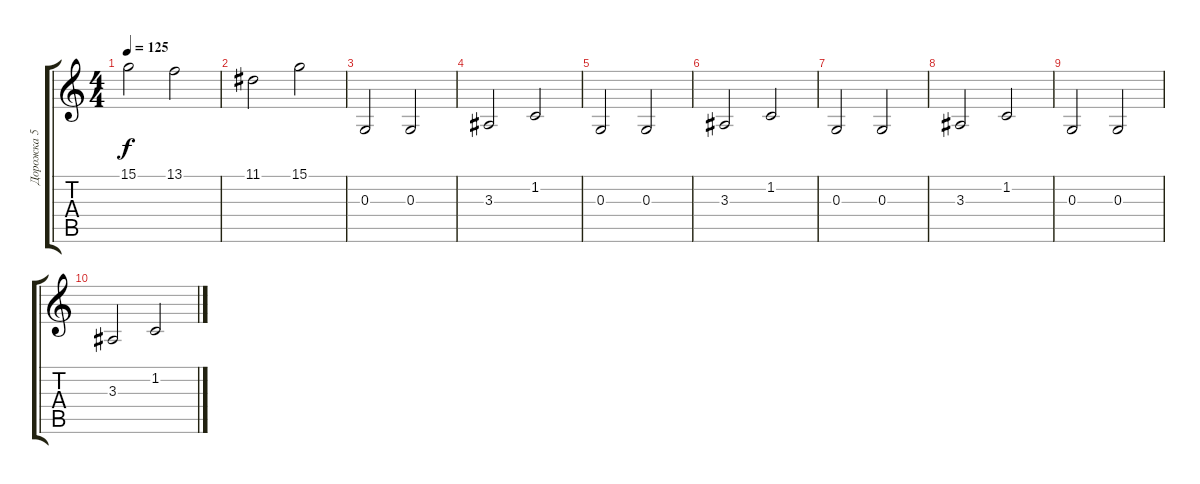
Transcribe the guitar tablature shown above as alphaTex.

\track ("Дорожка 5" "Дорожка 5") {instrument fx5brightness}
\staff {score tabs}
\tuning (E4 B3 G3 D3 A2 E2) {hide}
\ts (4 4)
\tempo 125
\clef g2
\ks c
15.1.2{dy f} 13.1.2 |
11.1.2 15.1.2 |
0.3.2 0.3.2 |
3.3.2 1.2.2 |
0.3.2 0.3.2 |
3.3.2 1.2.2 |
0.3.2 0.3.2 |
3.3.2 1.2.2 |
0.3.2 0.3.2 |
3.3.2 1.2.2
